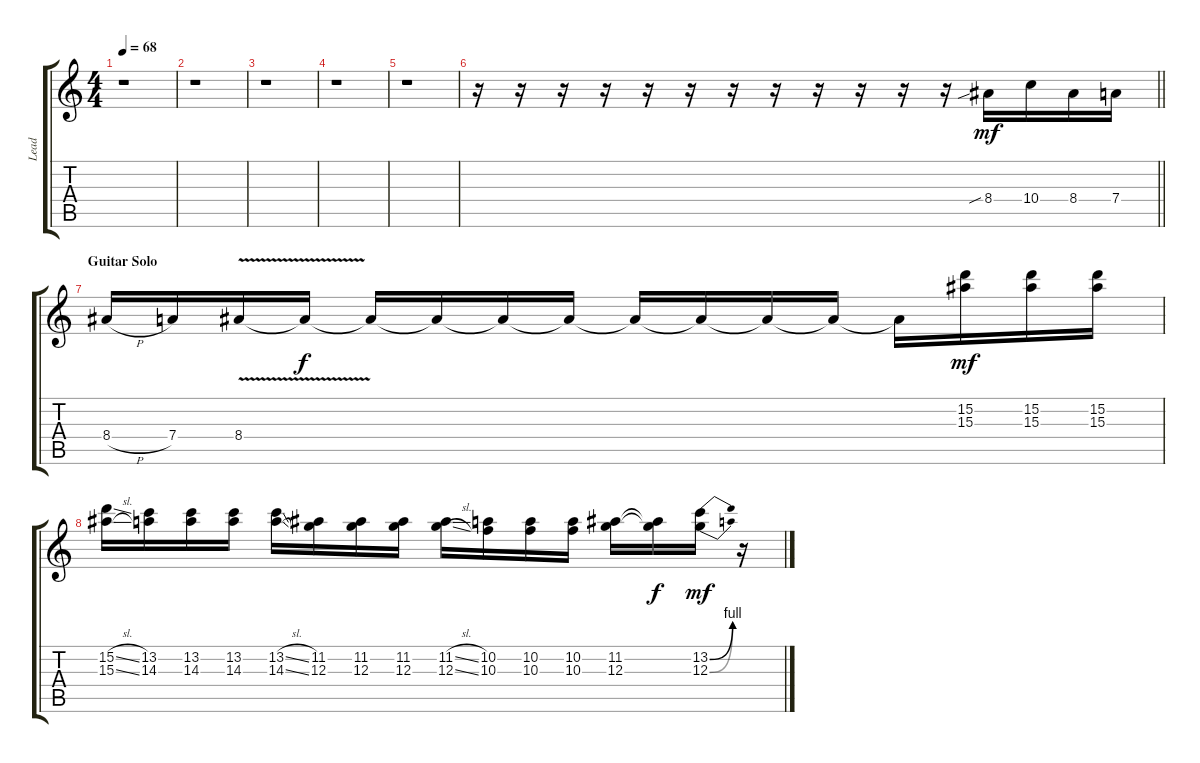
\track ("Lead" "Lead") {instrument distortionguitar}
\staff {score tabs}
\tuning (E4 B3 G3 D3 A2 E2) {hide}
\ts (4 4)
\tempo 68
\clef g2
\ks c
r.1{dy mf} |
r.1 |
r.1 |
r.1 |
r.1 |
\barLineRight lightlight
r.16 r.16 r.16 r.16 r.16 r.16 r.16 r.16 r.16 r.16 r.16 r.16 8.4{sib}.16 10.4.16 8.4.16 7.4.16 |
\section ("" "Guitar Solo")
8.4{h}.16 7.4.16 8.4{v}.16 8.4{t}.16{dy f} 8.4{t}.16 8.4{t}.16 8.4{t}.16 8.4{t}.16 8.4{t}.16 8.4{t}.16 8.4{t}.16 8.4{t}.16 8.4{t}.16 (15.2 15.3).16{dy mf} (15.2 15.3).16 (15.2 15.3).16 |
(15.2{sl} 15.3{sl}).16 (13.2 14.3).16 (13.2 14.3).16 (13.2 14.3).16 (13.2{sl} 14.3{sl}).16 (11.2 12.3).16 (11.2 12.3).16 (11.2 12.3).16 (11.2{sl} 12.3{sl}).16 (10.2 10.3).16 (10.2 10.3).16 (10.2 10.3).16 (11.2 12.3).16 (11.2{t} 12.3{t}).16{dy f} (13.2{be (bend 0 0 60 4)} 12.3{be (bend 0 0 60 4)}).16{dy mf} r.16
